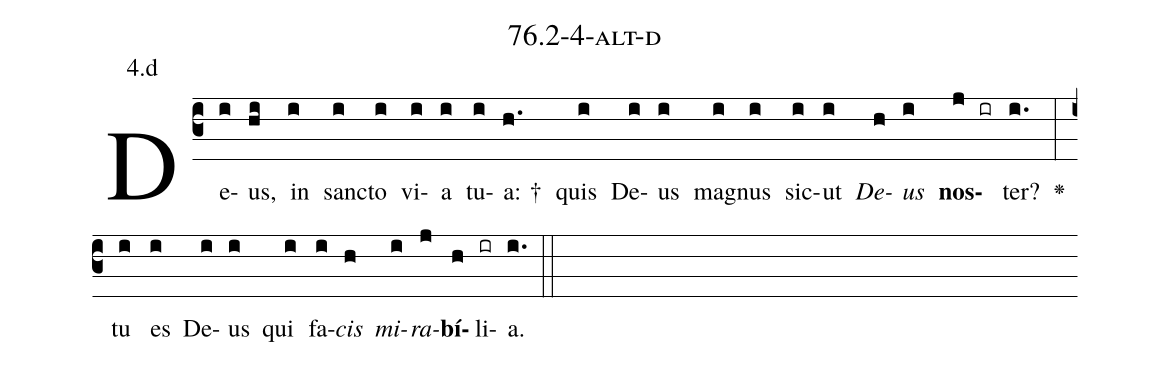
name: 76.2-4-alt-d;
annotation: 4.d;
%%
(c3)De(i)us,(hi) in(i) sanc(i)to(i) vi(i)a(i) tu(i)a: †(h.) quis(i) De(i)us(i) ma(i)gnus(i) sic(i)ut(i) <i>De</i>(h)<i>us</i>(i) <b>nos</b>(j ir)ter?(i.) <v>\greheightstar</v>(:) tu(i) es(i) De(i)us(i) qui(i) fa(i)<i>cis</i>(h) <i>mi</i>(i)<i>ra</i>(j)<b>bí</b>(h)li(ir)a.(i.) (::)


%E(i) u(h) o(i) u(j) a(h) e.(i.) (::)
